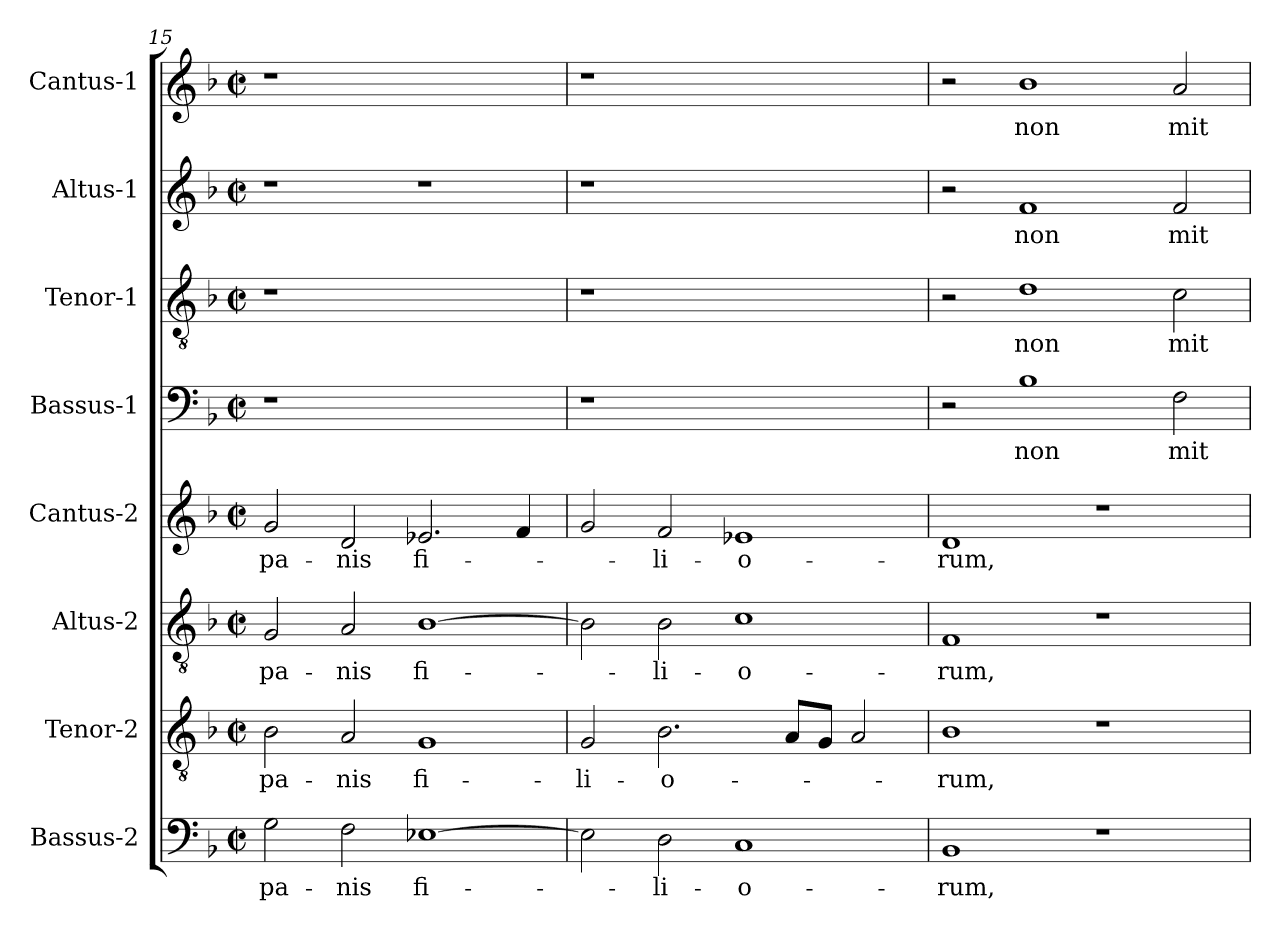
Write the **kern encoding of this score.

**kern	**text	**kern	**text	**kern	**text	**kern	**text	**kern	**text	**kern	**text	**kern	**text	**kern	**text
*part8	*part8	*part7	*part7	*part6	*part6	*part5	*part5	*part4	*part4	*part3	*part3	*part2	*part2	*part1	*part1
*staff8	*staff8	*staff7	*staff7	*staff6	*staff6	*staff5	*staff5	*staff4	*staff4	*staff3	*staff3	*staff2	*staff2	*staff1	*staff1
*I"Bassus-2	*	*I"Tenor-2	*	*I"Altus-2	*	*I"Cantus-2	*	*I"Bassus-1	*	*I"Tenor-1	*	*I"Altus-1	*	*I"Cantus-1	*
*I'B2	*	*I'T2	*	*I'A2	*	*I'C2	*	*I'B1	*	*I'T1	*	*I'A1	*	*I'C1	*
*clefF4	*	*clefGv2	*	*clefGv2	*	*clefG2	*	*clefF4	*	*clefGv2	*	*clefG2	*	*clefG2	*
*k[b-]	*	*k[b-]	*	*k[b-]	*	*k[b-]	*	*k[b-]	*	*k[b-]	*	*k[b-]	*	*k[b-]	*
*F:	*	*F:	*	*F:	*	*F:	*	*F:	*	*F:	*	*F:	*	*F:	*
*M2/2	*	*M2/2	*	*M2/2	*	*M2/2	*	*M2/2	*	*M2/2	*	*M2/2	*	*M2/2	*
*met(c|)	*	*met(c|)	*	*met(c|)	*	*met(c|)	*	*met(c|)	*	*met(c|)	*	*met(c|)	*	*met(c|)	*
=15	=15	=15	=15	=15	=15	=15	=15	=15	=15	=15	=15	=15	=15	=15	=15
!	!LO:LY:b	!	!LO:LY:b	!	!LO:LY:b	!	!LO:LY:b	!	!	!	!	!	!	!	!
2G\	pa-	2B-\	pa-	2G/	pa-	2g/	pa-	1r	.	1r	.	1r	.	1r	.
!	!LO:LY:b	!	!LO:LY:b	!	!LO:LY:b	!	!LO:LY:b	!	!	!	!	!	!	!	!
2F\	-nis	2A/	-nis	2A/	-nis	2d/	-nis	.	.	.	.	.	.	.	.
!	!LO:LY:b	!	!LO:LY:b	!	!LO:LY:b	!	!LO:LY:b	!	!	!	!	!	!	!	!
[1E-X	fi-	1G	fi-	[1B-	fi-	2.e-X/	fi-	1ryy	.	1ryy	.	1r	.	1ryy	.
.	.	.	.	.	.	4f/	.	.	.	.	.	.	.	.	.
=16	=16	=16	=16	=16	=16	=16	=16	=16	=16	=16	=16	=16	=16	=16	=16
!	!	!	!LO:LY:b	!	!	!	!	!	!	!	!	!	!	!	!
2E-\]	.	2G/	-li-	2B-\]	.	2g/	.	1r	.	1r	.	1r	.	1r	.
!	!LO:LY:b	!	!LO:LY:b	!	!LO:LY:b	!	!LO:LY:b	!	!	!	!	!	!	!	!
2D\	-li-	2.B-\	-o-	2B-\	-li-	2f/	-li-	.	.	.	.	.	.	.	.
!	!LO:LY:b	!	!	!	!LO:LY:b	!	!LO:LY:b	!	!	!	!	!	!	!	!
1C	-o-	.	.	1c	-o-	1e-X	-o-	1ryy	.	1ryy	.	1ryy	.	1ryy	.
.	.	8A/L	.	.	.	.	.	.	.	.	.	.	.	.	.
.	.	8G/J	.	.	.	.	.	.	.	.	.	.	.	.	.
.	.	2A/	.	.	.	.	.	.	.	.	.	.	.	.	.
=17	=17	=17	=17	=17	=17	=17	=17	=17	=17	=17	=17	=17	=17	=17	=17
!	!LO:LY:b	!	!LO:LY:b	!	!LO:LY:b	!	!LO:LY:b	!	!	!	!	!	!	!	!
1BB-	-rum,	1B-	-rum,	1F	-rum,	1d	-rum,	2r	.	2r	.	2r	.	2r	.
!	!	!	!	!	!	!	!	!	!LO:LY:b	!	!LO:LY:b	!	!LO:LY:b	!	!LO:LY:b
.	.	.	.	.	.	.	.	1B-	non	1d	non	1f	non	1b-	non
1r	.	1r	.	1r	.	1r	.	.	.	.	.	.	.	.	.
!	!	!	!	!	!	!	!	!	!LO:LY:b	!	!LO:LY:b	!	!LO:LY:b	!	!LO:LY:b
.	.	.	.	.	.	.	.	2F\	mit-	2c\	mit-	2f/	mit-	2a/	mit-
=	=	=	=	=	=	=	=	=	=	=	=	=	=	=	=
*-	*-	*-	*-	*-	*-	*-	*-	*-	*-	*-	*-	*-	*-	*-	*-
